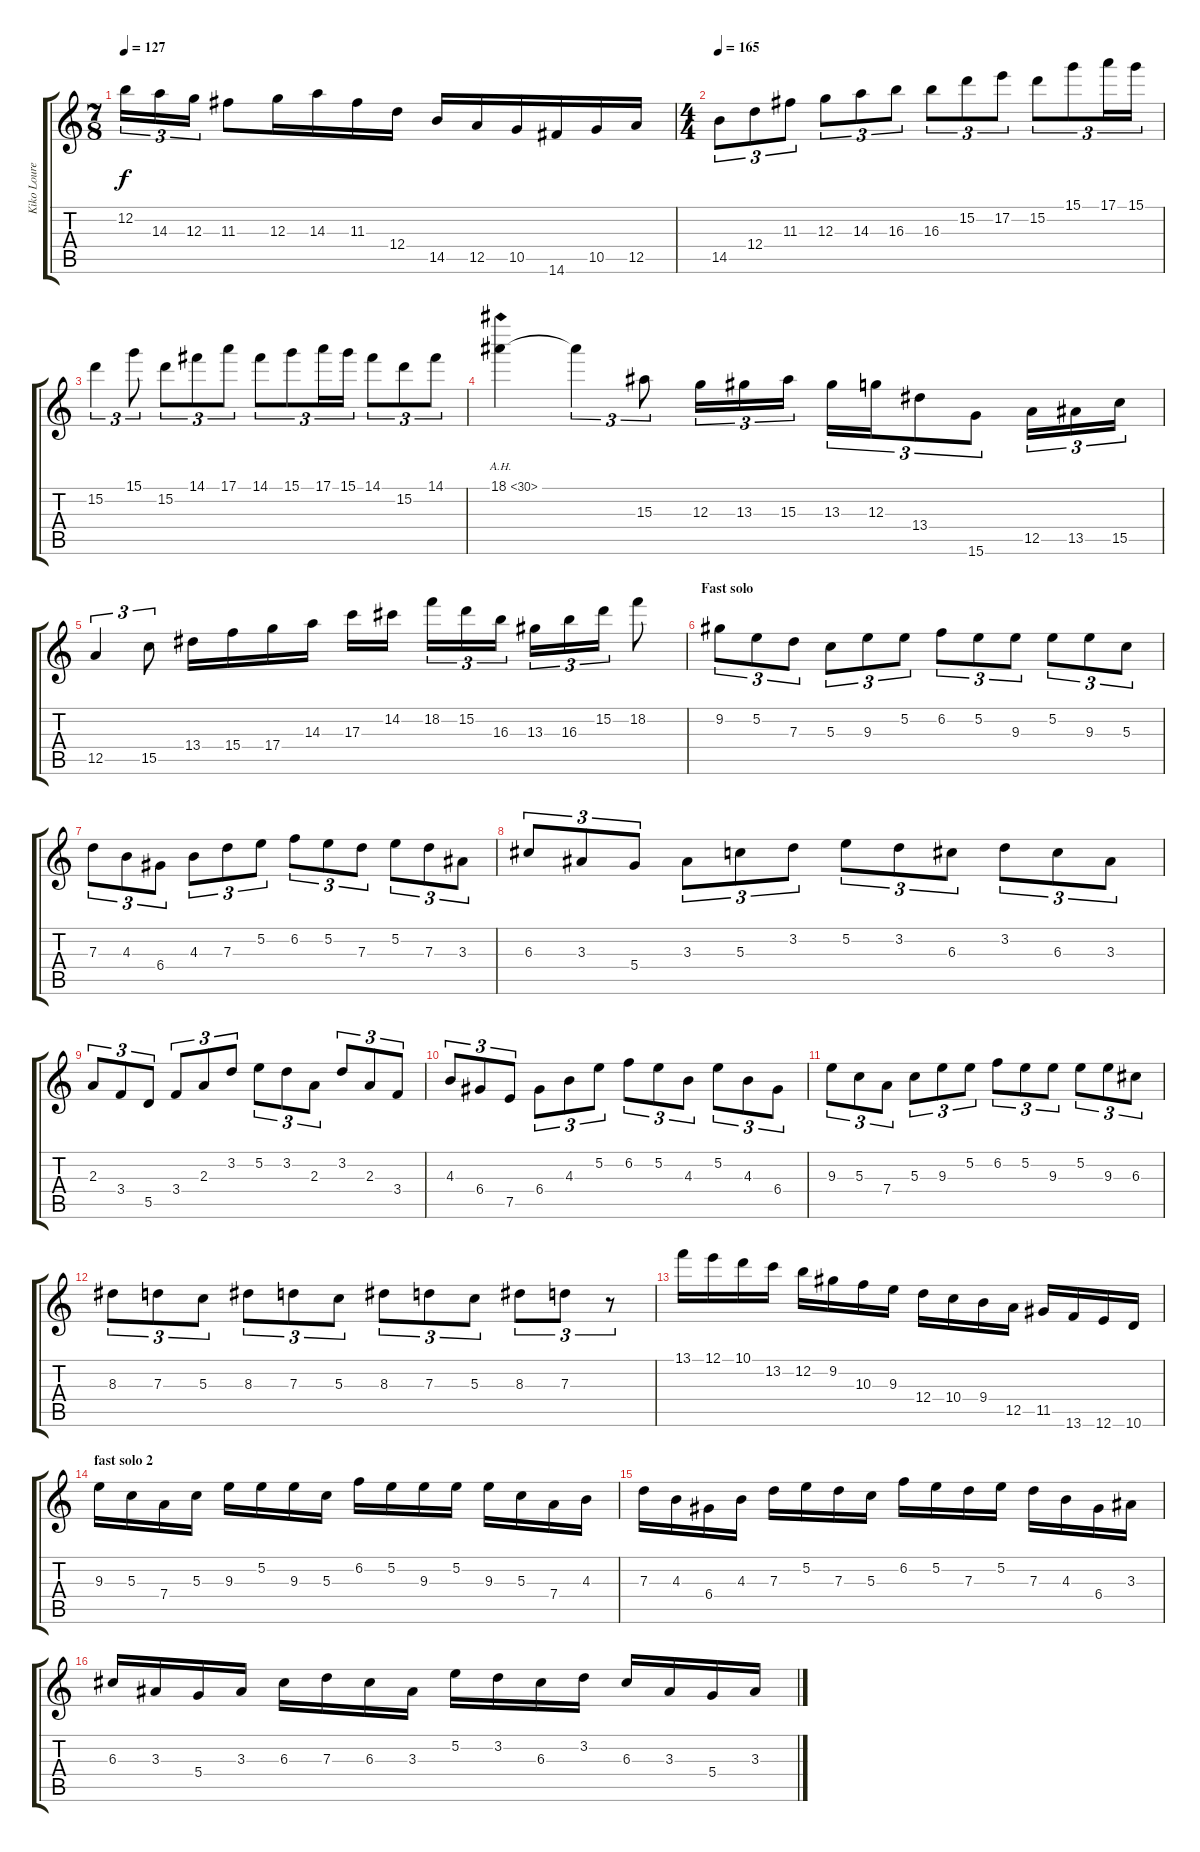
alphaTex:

\track ("Kiko Loureiro" "Kiko Loure") {instrument distortionguitar}
\staff {score tabs}
\tuning (E4 B3 G3 D3 A2 E2) {hide}
\ts (7 8)
\tempo 127
\clef g2
\ks c
12.2.16{tu (3 2) dy f} 14.3.16{tu (3 2)} 12.3.16{tu (3 2)} 11.3.8 12.3.16 14.3.16 11.3.16 12.4.16 14.5.16 12.5.16 10.5.16 14.6.16 10.5.16 12.5.16 |
\ts (4 4)
\tempo 165
14.5.8{tu (3 2)} 12.4.8{tu (3 2)} 11.3.8{tu (3 2)} 12.3.8{tu (3 2)} 14.3.8{tu (3 2)} 16.3.8{tu (3 2)} 16.3.8{tu (3 2)} 15.2.8{tu (3 2)} 17.2.8{tu (3 2)} 15.2.8{tu (3 2)} 15.1.8{tu (3 2)} 17.1.16{tu (3 2)} 15.1.16{tu (3 2)} |
15.2.4{tu (3 2)} 15.1.8{tu (3 2)} 15.2.8{tu (3 2)} 14.1.8{tu (3 2)} 17.1.8{tu (3 2)} 14.1.8{tu (3 2)} 15.1.8{tu (3 2)} 17.1.16{tu (3 2)} 15.1.16{tu (3 2)} 14.1.8{tu (3 2)} 15.2.8{tu (3 2)} 14.1.8{tu (3 2)} |
18.1{ah 12}.4 18.1{t}.4{tu (3 2)} 15.3.8{tu (3 2)} 12.3.16{tu (3 2)} 13.3.16{tu (3 2)} 15.3.16{tu (3 2)} 13.3.16{tu (3 2)} 12.3.16{tu (3 2)} 13.4.8{tu (3 2)} 15.6.8{tu (3 2)} 12.5.16{tu (3 2)} 13.5.16{tu (3 2)} 15.5.16{tu (3 2)} |
12.5.4{tu (3 2)} 15.5.8{tu (3 2)} 13.4.16 15.4.16 17.4.16 14.3.16 17.3.16 14.2.16 18.2.16{tu (3 2)} 15.2.16{tu (3 2)} 16.3.16{tu (3 2)} 13.3.16{tu (3 2)} 16.3.16{tu (3 2)} 15.2.16{tu (3 2)} 18.2.8 |
\section ("" "Fast solo")
9.2.8{tu (3 2) volume 16} 5.2.8{tu (3 2)} 7.3.8{tu (3 2)} 5.3.8{tu (3 2)} 9.3.8{tu (3 2)} 5.2.8{tu (3 2)} 6.2.8{tu (3 2)} 5.2.8{tu (3 2)} 9.3.8{tu (3 2)} 5.2.8{tu (3 2)} 9.3.8{tu (3 2)} 5.3.8{tu (3 2)} |
7.3.8{tu (3 2)} 4.3.8{tu (3 2)} 6.4.8{tu (3 2)} 4.3.8{tu (3 2)} 7.3.8{tu (3 2)} 5.2.8{tu (3 2)} 6.2.8{tu (3 2)} 5.2.8{tu (3 2)} 7.3.8{tu (3 2)} 5.2.8{tu (3 2)} 7.3.8{tu (3 2)} 3.3.8{tu (3 2)} |
6.3.8{tu (3 2)} 3.3.8{tu (3 2)} 5.4.8{tu (3 2)} 3.3.8{tu (3 2)} 5.3.8{tu (3 2)} 3.2.8{tu (3 2)} 5.2.8{tu (3 2)} 3.2.8{tu (3 2)} 6.3.8{tu (3 2)} 3.2.8{tu (3 2)} 6.3.8{tu (3 2)} 3.3.8{tu (3 2)} |
2.3.8{tu (3 2)} 3.4.8{tu (3 2)} 5.5.8{tu (3 2)} 3.4.8{tu (3 2)} 2.3.8{tu (3 2)} 3.2.8{tu (3 2)} 5.2.8{tu (3 2)} 3.2.8{tu (3 2)} 2.3.8{tu (3 2)} 3.2.8{tu (3 2)} 2.3.8{tu (3 2)} 3.4.8{tu (3 2)} |
4.3.8{tu (3 2)} 6.4.8{tu (3 2)} 7.5.8{tu (3 2)} 6.4.8{tu (3 2)} 4.3.8{tu (3 2)} 5.2.8{tu (3 2)} 6.2.8{tu (3 2)} 5.2.8{tu (3 2)} 4.3.8{tu (3 2)} 5.2.8{tu (3 2)} 4.3.8{tu (3 2)} 6.4.8{tu (3 2)} |
9.3.8{tu (3 2)} 5.3.8{tu (3 2)} 7.4.8{tu (3 2)} 5.3.8{tu (3 2)} 9.3.8{tu (3 2)} 5.2.8{tu (3 2)} 6.2.8{tu (3 2)} 5.2.8{tu (3 2)} 9.3.8{tu (3 2)} 5.2.8{tu (3 2)} 9.3.8{tu (3 2)} 6.3.8{tu (3 2)} |
8.3.8{tu (3 2)} 7.3.8{tu (3 2)} 5.3.8{tu (3 2)} 8.3.8{tu (3 2)} 7.3.8{tu (3 2)} 5.3.8{tu (3 2)} 8.3.8{tu (3 2)} 7.3.8{tu (3 2)} 5.3.8{tu (3 2)} 8.3.8{tu (3 2)} 7.3.8{tu (3 2)} r.8{tu (3 2)} |
13.1.16 12.1.16 10.1.16 13.2.16 12.2.16 9.2.16 10.3.16 9.3.16 12.4.16 10.4.16 9.4.16 12.5.16 11.5.16 13.6.16 12.6.16 10.6.16 |
\section ("" "fast solo 2")
9.3.16{volume 16} 5.3.16 7.4.16 5.3.16 9.3.16 5.2.16 9.3.16 5.3.16 6.2.16 5.2.16 9.3.16 5.2.16 9.3.16 5.3.16 7.4.16 4.3.16 |
7.3.16 4.3.16 6.4.16 4.3.16 7.3.16 5.2.16 7.3.16 5.3.16 6.2.16 5.2.16 7.3.16 5.2.16 7.3.16 4.3.16 6.4.16 3.3.16 |
6.3.16 3.3.16 5.4.16 3.3.16 6.3.16 7.3.16 6.3.16 3.3.16 5.2.16 3.2.16 6.3.16 3.2.16 6.3.16 3.3.16 5.4.16 3.3.16
